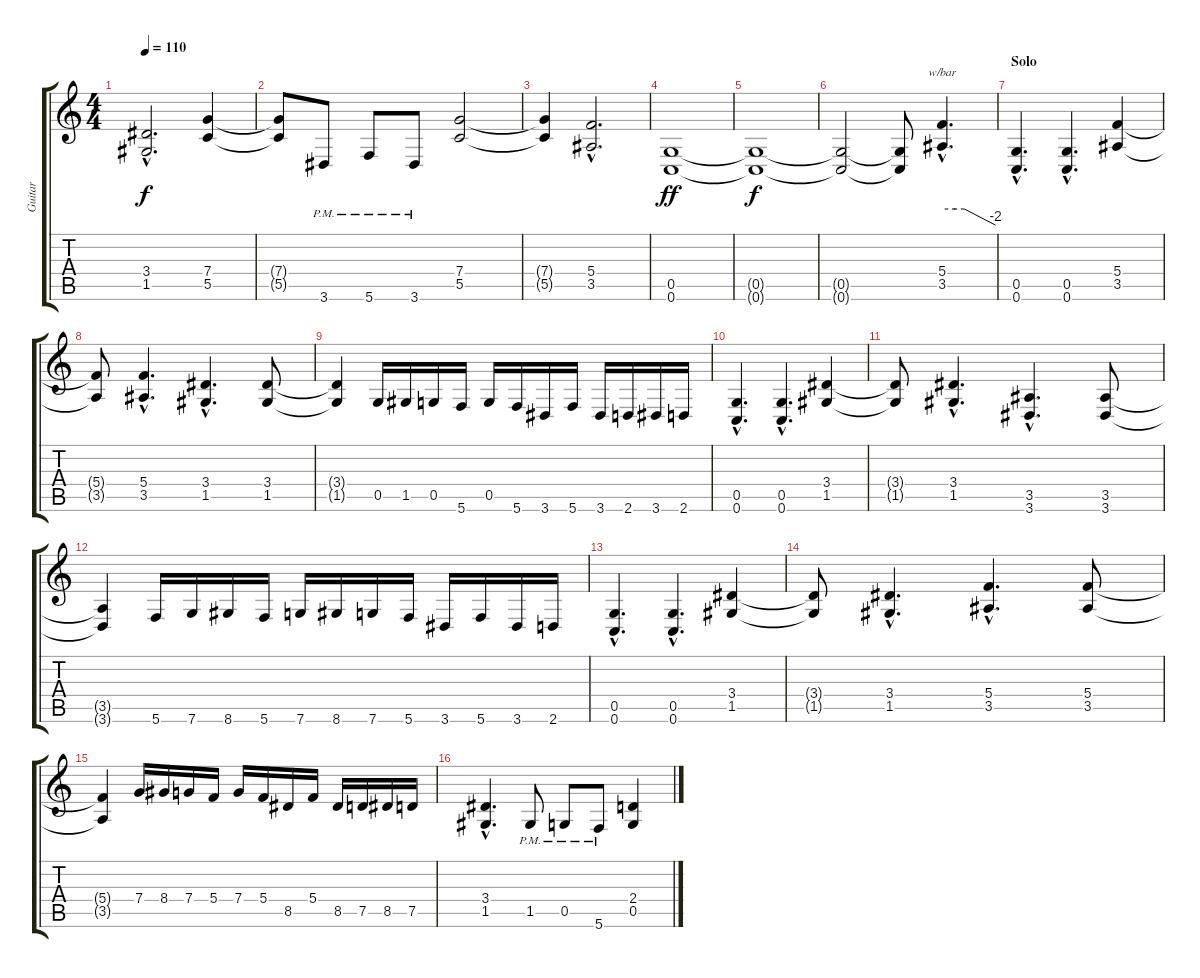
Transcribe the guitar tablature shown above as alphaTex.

\track ("Guitar" "Guitar") {instrument distortionguitar}
\staff {score tabs}
\tuning (D4 A3 F3 C3 G2 C2) {hide}
\ts (4 4)
\tempo 110
\clef g2
\ks c
(3.4{hac} 1.5{hac}).2{d dy f} (7.4 5.5).4 |
(7.4{t} 5.5{t}).8 3.6{pm}.8 5.6{pm}.8 3.6{pm}.8 (7.4 5.5).2 |
(7.4{t} 5.5{t}).4 (5.4{hac} 3.5{hac}).2{d} |
(0.5 0.6).1{dy ff} |
(0.5{t} 0.6{t}).1{dy f} |
(0.5{t} 0.6{t}).2 (0.5{t} 0.6{t}).8 (5.4{hac} 3.5{hac}).4{d tbe (custom default 0 0 15 0 25 0 60 -8)} |
\section ("" "Solo")
(0.5{hac} 0.6{hac}).4{d} (0.5{hac} 0.6{hac}).4{d} (5.4 3.5).4 |
(5.4{t} 3.5{t}).8 (5.4{hac} 3.5{hac}).4{d} (3.4{hac} 1.5{hac}).4{d} (3.4 1.5).8 |
(3.4{t} 1.5{t}).4 0.5.16 1.5.16 0.5.16 5.6.16 0.5.16 5.6.16 3.6.16 5.6.16 3.6.16 2.6.16 3.6.16 2.6.16 |
(0.5{hac} 0.6{hac}).4{d} (0.5{hac} 0.6{hac}).4{d} (3.4 1.5).4 |
(3.4{t} 1.5{t}).8 (3.4{hac} 1.5{hac}).4{d} (3.5{hac} 3.6{hac}).4{d} (3.5 3.6).8 |
(3.5{t} 3.6{t}).4 5.6.16 7.6.16 8.6.16 5.6.16 7.6.16 8.6.16 7.6.16 5.6.16 3.6.16 5.6.16 3.6.16 2.6.16 |
(0.5{hac} 0.6{hac}).4{d} (0.5{hac} 0.6{hac}).4{d} (3.4 1.5).4 |
(3.4{t} 1.5{t}).8 (3.4{hac} 1.5{hac}).4{d} (5.4{hac} 3.5{hac}).4{d} (5.4 3.5).8 |
(5.4{t} 3.5{t}).4 7.4.16 8.4.16 7.4.16 5.4.16 7.4.16 5.4.16 8.5.16 5.4.16 8.5.16 7.5.16 8.5.16 7.5.16 |
(3.4{hac} 1.5{hac}).4{d} 1.5{pm}.8 0.5{pm}.8 5.6{pm}.8 (2.4 0.5).4
